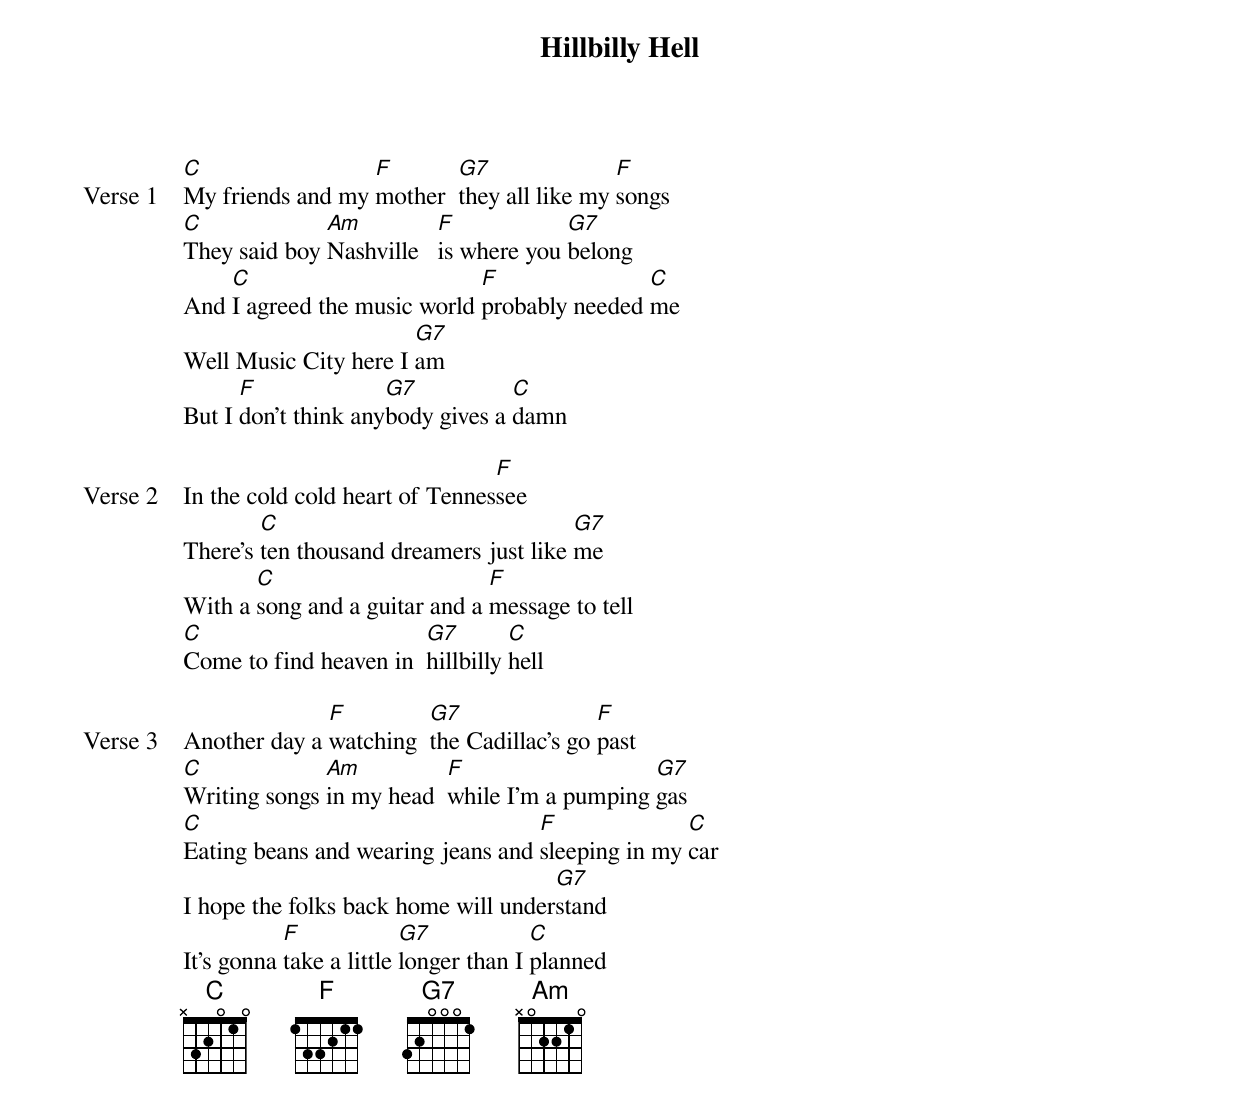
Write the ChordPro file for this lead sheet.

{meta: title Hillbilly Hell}
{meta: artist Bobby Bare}
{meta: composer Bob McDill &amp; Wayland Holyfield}
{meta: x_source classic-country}
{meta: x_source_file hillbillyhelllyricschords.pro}
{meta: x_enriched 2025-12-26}

{start_of_verse: Verse 1}
[C]My friends and my [F]mother  [G7]they all like my [F]songs
[C]They said boy [Am]Nashville   [F]is where you [G7]belong
And [C]I agreed the music world [F]probably needed [C]me
Well Music City here I [G7]am
But I [F]don't think any[G7]body gives a [C]damn
{end_of_verse}

{start_of_verse: Verse 2}
In the cold cold heart of Tennes[F]see
There's [C]ten thousand dreamers just like [G7]me
With a [C]song and a guitar and a [F]message to tell
[C]Come to find heaven in  [G7]hillbilly [C]hell
{end_of_verse}

{start_of_verse: Verse 3}
Another day a [F]watching  [G7]the Cadillac's go [F]past
[C]Writing songs [Am]in my head  [F]while I'm a pumping [G7]gas
[C]Eating beans and wearing jeans and [F]sleeping in my [C]car
I hope the folks back home will under[G7]stand
It's gonna [F]take a little [G7]longer than I [C]planned
{end_of_verse}
